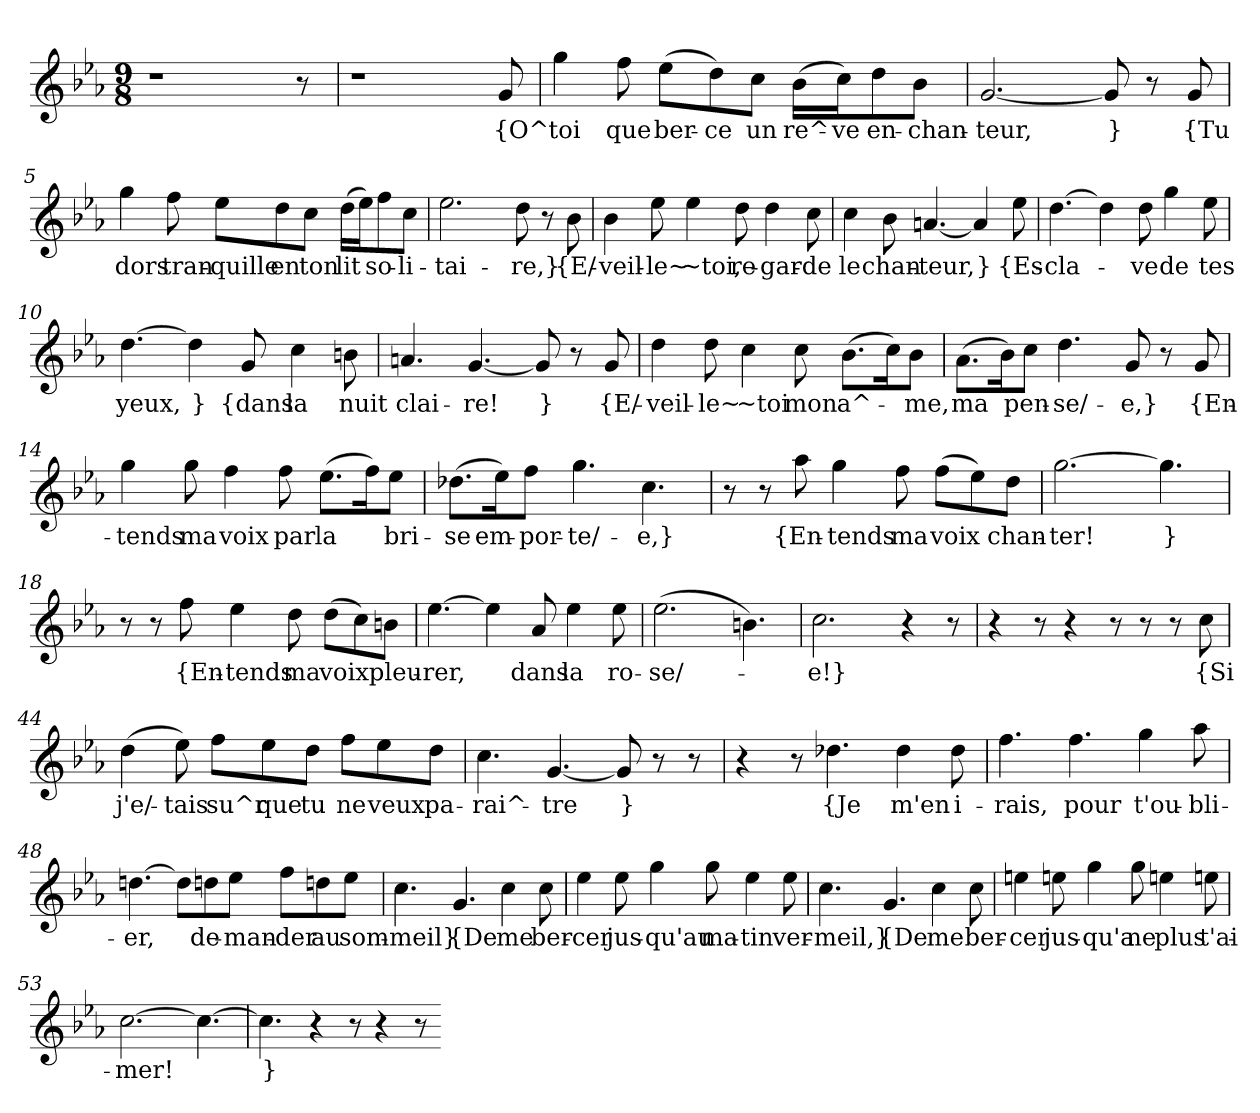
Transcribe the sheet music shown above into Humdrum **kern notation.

**kern	**text
*part1	*part1
*staff1	*staff1
*clefG2	*
*k[b-e-a-]	*
*M9/8	*
*MM105	*
=1	=1
1r	.
8r	.
=2	=2
1r	.
8g	{O^
=3	=3
4gg	toi
8ff	que
(8ee-\L	ber-
8dd\)	-ce
8cc\J	un
(16b-\LL	re^-
16cc\J)	-ve
8dd\	en-
8b-\J	-chan-
=4	=4
[2.g	-teur,
8g]	}
8r	.
8g	{Tu
=5	=5
4gg	dors
8ff	tran-
8ee-\L	-quille
8dd\	en
8cc\J	ton
(16dd\LL	lit
16ee-\J)	.
8ff\	so-
8cc\J	-li-
=6	=6
2.ee-	-tai-
8dd	-re,}
8r	.
8b-	{E/-
=7	=7
4b-	-veil-
8ee-	-le~
4ee-	~toi,
8dd	re-
4dd	-gar-
8cc	-de
=8	=8
4cc	le
8b-	chan-
[4.an	-teur,
4an]	}
8ee-	{Es-
=9	=9
[4.dd	-cla-
4dd]	.
8dd	-ve
4gg	de
8ee-	tes
=10	=10
[4.dd	yeux,
4dd]	}
8g	{dans
4cc	la
8bn	nuit
=11	=11
4.an	clai-
[4.g	-re!
8g]	}
8r	.
8g	{E/-
=12	=12
4dd	-veil-
8dd	-le~
4cc	~toi
8cc	mon
(8.b-\L	a^-
16cc\K)	.
8b-\J	-me,
=13	=13
(8.a-\L	ma
16b-\K)	.
8cc\J	pen-
4.dd	-se/-
8g	-e,}
8r	.
8g	{En-
=14	=14
4gg	-tends
8gg	ma
4ff	voix
8ff	par
(8.ee-\L	la
16ff\K)	.
8ee-\J	bri-
=15	=15
(8.dd-X\L	-se
16ee-\K)	em-
8ff\J	-por-
4.gg	-te/-
4.cc	-e,}
=16	=16
8r	.
8r	.
8aa-	{En-
4gg	-tends
8ff	ma
(8ff\L	voix
8ee-\)	.
8dd\J	chan-
=17	=17
[2.gg	-ter!
4.gg]	}
=18	=18
8r	.
8r	.
8ff	{En-
4ee-	-tends
8dd	ma
(8dd\L	voix
8cc\)	.
8bn\J	pleu-
=19	=19
[4.ee-	-rer,
4ee-]	.
8a-	dans
4ee-	la
8ee-	ro-
=20	=20
(2.ee-	-se/-
4.bn)	.
=21	=21
2.cc	-e!}
4r	.
8r	.
=43	=43
4r	.
8r	.
4r	.
8r	.
8r	.
8r	.
8cc	{Si
=44	=44
(4dd	j'e/-
8ee-)	-tais
8ff\L	su^r
8ee-\	que
8dd\J	tu
8ff\L	ne
8ee-\	veux
8dd\J	pa-
=45	=45
4.cc	-rai^-
[4.g	-tre
8g]	}
8r	.
8r	.
=46	=46
4r	.
8r	.
4.dd-X	{Je
4dd-	m'en
8dd-	i-
=47	=47
4.ff	-rais,
4.ff	pour
4gg	t'ou-
8aa-	-bli-
=48	=48
[4.ddn	-er,
8ddn\L]	.
8ddn\	de-
8ee-\J	-man-
8ff\L	-der
8ddn\	au
8ee-\J	som-
=49	=49
4.cc	-meil}
4.g	{De
4cc	me
8cc	ber-
=50	=50
4ee-	-cer
8ee-	jus-
4gg	-qu'au
8gg	ma-
4ee-	-tin
8ee-	ver-
=51	=51
4.cc	-meil,}
4.g	{De
4cc	me
8cc	ber-
=52	=52
4een	-cer
8een	jus-
4gg	-qu'a
8gg	ne
4een	plus
8een	t'ai-
=53	=53
[2.cc	-mer!
4.cc_	.
=54	=54
4.cc]	}
4r	.
8r	.
4r	.
8r	.
=-	=-
*-	*-
